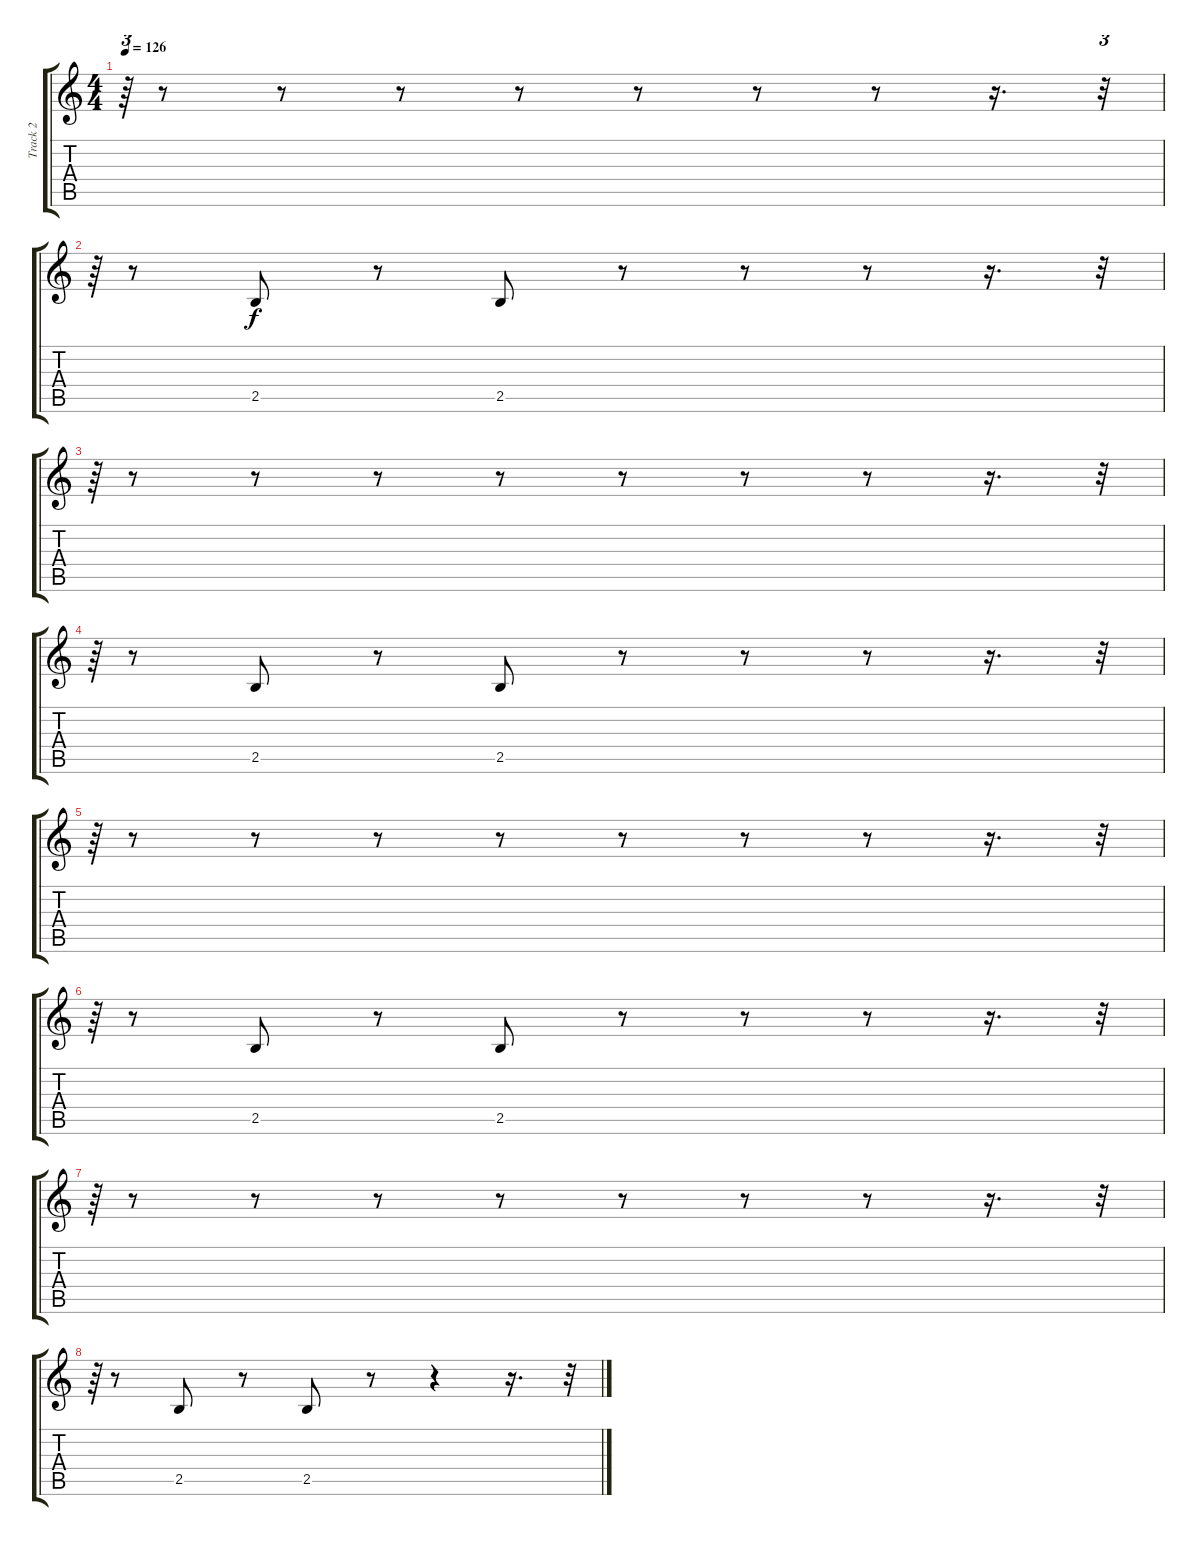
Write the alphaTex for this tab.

\track ("Track 2" "Track 2") {instrument electricbassfinger}
\staff {score tabs}
\tuning (E4 B3 G3 D3 A2 E2) {hide}
\ts (4 4)
\tempo 126
\clef g2
\ks c
r.64{tu (3 2) dy f} r.8 r.8 r.8 r.8 r.8 r.8 r.8 r.16{d} r.32{tu (3 2)} |
r.64{tu (3 2)} r.8 2.5.8 r.8 2.5.8 r.8 r.8 r.8 r.16{d} r.32{tu (3 2)} |
r.64{tu (3 2)} r.8 r.8 r.8 r.8 r.8 r.8 r.8 r.16{d} r.32{tu (3 2)} |
r.64{tu (3 2)} r.8 2.5.8 r.8 2.5.8 r.8 r.8 r.8 r.16{d} r.32{tu (3 2)} |
r.64{tu (3 2)} r.8 r.8 r.8 r.8 r.8 r.8 r.8 r.16{d} r.32{tu (3 2)} |
r.64{tu (3 2)} r.8 2.5.8 r.8 2.5.8 r.8 r.8 r.8 r.16{d} r.32{tu (3 2)} |
r.64{tu (3 2)} r.8 r.8 r.8 r.8 r.8 r.8 r.8 r.16{d} r.32{tu (3 2)} |
r.64{tu (3 2)} r.8 2.5.8 r.8 2.5.8 r.8 r.4 r.16{d} r.32{tu (3 2)}
